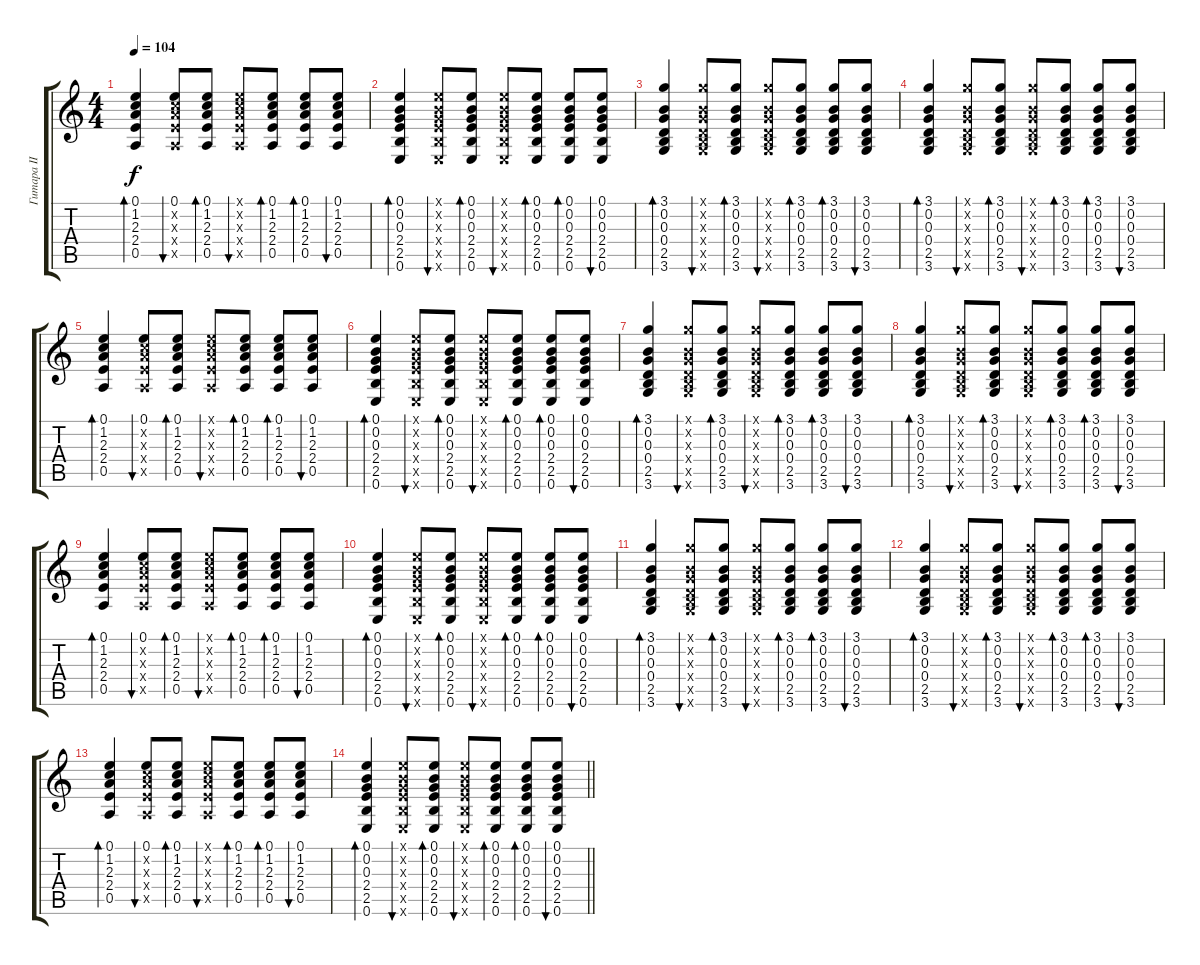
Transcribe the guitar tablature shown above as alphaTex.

\track ("Гитара II" "Гитара II") {instrument distortionguitar}
\staff {score tabs}
\tuning (E4 B3 G3 D3 A2 E2) {hide}
\ts (4 4)
\tempo 104
\clef g2
\ks c
(0.1 1.2 2.3 2.4 0.5).4{bd 60 dy f} (0.1 1.2{x} 2.3{x} 2.4{x} 0.5{x}).8{bu 60} (0.1 1.2 2.3 2.4 0.5).8{bd 60} (0.1{x} 1.2{x} 2.3{x} 2.4{x} 0.5{x}).8{bu 60} (0.1 1.2 2.3 2.4 0.5).8{bd 60} (0.1 1.2 2.3 2.4 0.5).8{bd 60} (0.1 1.2 2.3 2.4 0.5).8{bu 60} |
(0.1 0.2 0.3 2.4 2.5 0.6).4{bd 60} (0.1{x} 0.2{x} 0.3{x} 2.4{x} 2.5{x} 0.6{x}).8{bu 60} (0.1 0.2 0.3 2.4 2.5 0.6).8{bd 60} (0.1{x} 0.2{x} 0.3{x} 2.4{x} 2.5{x} 0.6{x}).8{bu 60} (0.1 0.2 0.3 2.4 2.5 0.6).8{bd 60} (0.1 0.2 0.3 2.4 2.5 0.6).8{bd 60} (0.1 0.2 0.3 2.4 2.5 0.6).8{bu 60} |
(3.1 0.2 0.3 0.4 2.5 3.6).4{bd 60} (3.1{x} 0.2{x} 0.3{x} 0.4{x} 2.5{x} 3.6{x}).8{bu 60} (3.1 0.2 0.3 0.4 2.5 3.6).8{bd 60} (3.1{x} 0.2{x} 0.3{x} 0.4{x} 2.5{x} 3.6{x}).8{bu 60} (3.1 0.2 0.3 0.4 2.5 3.6).8{bd 60} (3.1 0.2 0.3 0.4 2.5 3.6).8{bd 60} (3.1 0.2 0.3 0.4 2.5 3.6).8{bu 60} |
(3.1 0.2 0.3 0.4 2.5 3.6).4{bd 60} (3.1{x} 0.2{x} 0.3{x} 0.4{x} 2.5{x} 3.6{x}).8{bu 60} (3.1 0.2 0.3 0.4 2.5 3.6).8{bd 60} (3.1{x} 0.2{x} 0.3{x} 0.4{x} 2.5{x} 3.6{x}).8{bu 60} (3.1 0.2 0.3 0.4 2.5 3.6).8{bd 60} (3.1 0.2 0.3 0.4 2.5 3.6).8{bd 60} (3.1 0.2 0.3 0.4 2.5 3.6).8{bu 60} |
(0.1 1.2 2.3 2.4 0.5).4{bd 60} (0.1 1.2{x} 2.3{x} 2.4{x} 0.5{x}).8{bu 60} (0.1 1.2 2.3 2.4 0.5).8{bd 60} (0.1{x} 1.2{x} 2.3{x} 2.4{x} 0.5{x}).8{bu 60} (0.1 1.2 2.3 2.4 0.5).8{bd 60} (0.1 1.2 2.3 2.4 0.5).8{bd 60} (0.1 1.2 2.3 2.4 0.5).8{bu 60} |
(0.1 0.2 0.3 2.4 2.5 0.6).4{bd 60} (0.1{x} 0.2{x} 0.3{x} 2.4{x} 2.5{x} 0.6{x}).8{bu 60} (0.1 0.2 0.3 2.4 2.5 0.6).8{bd 60} (0.1{x} 0.2{x} 0.3{x} 2.4{x} 2.5{x} 0.6{x}).8{bu 60} (0.1 0.2 0.3 2.4 2.5 0.6).8{bd 60} (0.1 0.2 0.3 2.4 2.5 0.6).8{bd 60} (0.1 0.2 0.3 2.4 2.5 0.6).8{bu 60} |
(3.1 0.2 0.3 0.4 2.5 3.6).4{bd 60} (3.1{x} 0.2{x} 0.3{x} 0.4{x} 2.5{x} 3.6{x}).8{bu 60} (3.1 0.2 0.3 0.4 2.5 3.6).8{bd 60} (3.1{x} 0.2{x} 0.3{x} 0.4{x} 2.5{x} 3.6{x}).8{bu 60} (3.1 0.2 0.3 0.4 2.5 3.6).8{bd 60} (3.1 0.2 0.3 0.4 2.5 3.6).8{bd 60} (3.1 0.2 0.3 0.4 2.5 3.6).8{bu 60} |
(3.1 0.2 0.3 0.4 2.5 3.6).4{bd 60} (3.1{x} 0.2{x} 0.3{x} 0.4{x} 2.5{x} 3.6{x}).8{bu 60} (3.1 0.2 0.3 0.4 2.5 3.6).8{bd 60} (3.1{x} 0.2{x} 0.3{x} 0.4{x} 2.5{x} 3.6{x}).8{bu 60} (3.1 0.2 0.3 0.4 2.5 3.6).8{bd 60} (3.1 0.2 0.3 0.4 2.5 3.6).8{bd 60} (3.1 0.2 0.3 0.4 2.5 3.6).8{bu 60} |
(0.1 1.2 2.3 2.4 0.5).4{bd 60} (0.1 1.2{x} 2.3{x} 2.4{x} 0.5{x}).8{bu 60} (0.1 1.2 2.3 2.4 0.5).8{bd 60} (0.1{x} 1.2{x} 2.3{x} 2.4{x} 0.5{x}).8{bu 60} (0.1 1.2 2.3 2.4 0.5).8{bd 60} (0.1 1.2 2.3 2.4 0.5).8{bd 60} (0.1 1.2 2.3 2.4 0.5).8{bu 60} |
(0.1 0.2 0.3 2.4 2.5 0.6).4{bd 60} (0.1{x} 0.2{x} 0.3{x} 2.4{x} 2.5{x} 0.6{x}).8{bu 60} (0.1 0.2 0.3 2.4 2.5 0.6).8{bd 60} (0.1{x} 0.2{x} 0.3{x} 2.4{x} 2.5{x} 0.6{x}).8{bu 60} (0.1 0.2 0.3 2.4 2.5 0.6).8{bd 60} (0.1 0.2 0.3 2.4 2.5 0.6).8{bd 60} (0.1 0.2 0.3 2.4 2.5 0.6).8{bu 60} |
(3.1 0.2 0.3 0.4 2.5 3.6).4{bd 60} (3.1{x} 0.2{x} 0.3{x} 0.4{x} 2.5{x} 3.6{x}).8{bu 60} (3.1 0.2 0.3 0.4 2.5 3.6).8{bd 60} (3.1{x} 0.2{x} 0.3{x} 0.4{x} 2.5{x} 3.6{x}).8{bu 60} (3.1 0.2 0.3 0.4 2.5 3.6).8{bd 60} (3.1 0.2 0.3 0.4 2.5 3.6).8{bd 60} (3.1 0.2 0.3 0.4 2.5 3.6).8{bu 60} |
(3.1 0.2 0.3 0.4 2.5 3.6).4{bd 60} (3.1{x} 0.2{x} 0.3{x} 0.4{x} 2.5{x} 3.6{x}).8{bu 60} (3.1 0.2 0.3 0.4 2.5 3.6).8{bd 60} (3.1{x} 0.2{x} 0.3{x} 0.4{x} 2.5{x} 3.6{x}).8{bu 60} (3.1 0.2 0.3 0.4 2.5 3.6).8{bd 60} (3.1 0.2 0.3 0.4 2.5 3.6).8{bd 60} (3.1 0.2 0.3 0.4 2.5 3.6).8{bu 60} |
(0.1 1.2 2.3 2.4 0.5).4{bd 60} (0.1 1.2{x} 2.3{x} 2.4{x} 0.5{x}).8{bu 60} (0.1 1.2 2.3 2.4 0.5).8{bd 60} (0.1{x} 1.2{x} 2.3{x} 2.4{x} 0.5{x}).8{bu 60} (0.1 1.2 2.3 2.4 0.5).8{bd 60} (0.1 1.2 2.3 2.4 0.5).8{bd 60} (0.1 1.2 2.3 2.4 0.5).8{bu 60} |
\barLineRight lightlight
(0.1 0.2 0.3 2.4 2.5 0.6).4{bd 60} (0.1{x} 0.2{x} 0.3{x} 2.4{x} 2.5{x} 0.6{x}).8{bu 60} (0.1 0.2 0.3 2.4 2.5 0.6).8{bd 60} (0.1{x} 0.2{x} 0.3{x} 2.4{x} 2.5{x} 0.6{x}).8{bu 60} (0.1 0.2 0.3 2.4 2.5 0.6).8{bd 60} (0.1 0.2 0.3 2.4 2.5 0.6).8{bd 60} (0.1 0.2 0.3 2.4 2.5 0.6).8{bu 60}
